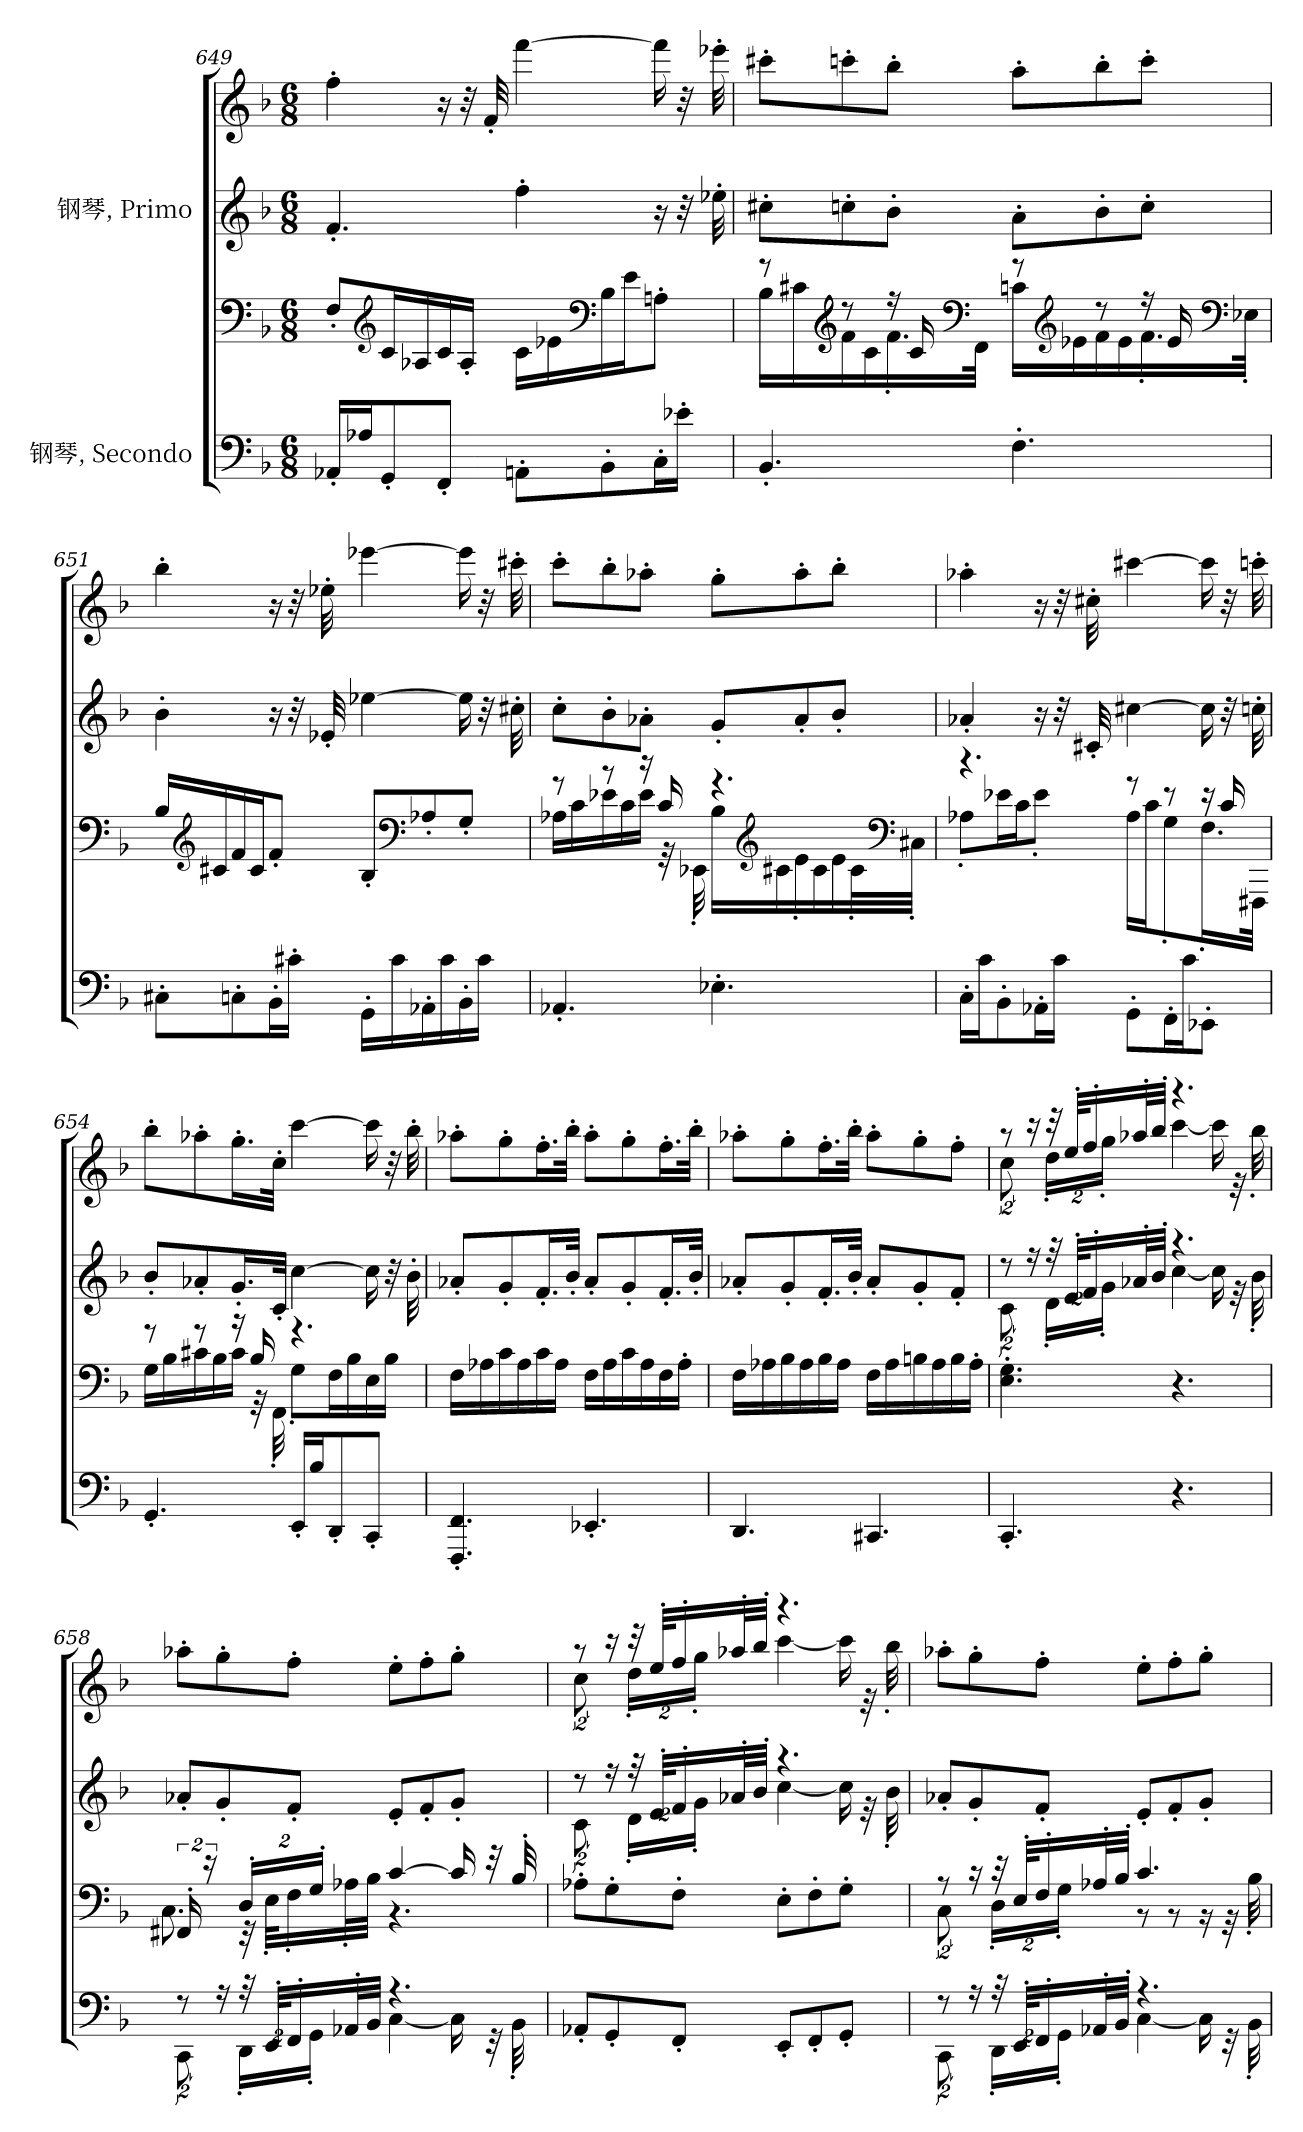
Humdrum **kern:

**kern	**kern	**kern	**kern
*part2	*part2	*part1	*part1
*staff4	*staff3	*staff2	*staff1
*I"钢琴, Secondo	*	*I"钢琴, Primo	*
*clefF4	*clefF4	*clefG2	*clefG2
*k[b-]	*k[b-]	*k[b-]	*k[b-]
*M6/8	*M6/8	*M6/8	*M6/8
=649	=649	=649	=649
16AA-X'/LL	8F'/L	4.f'/	4ff'\
16A-X/J	.	.	.
*	*clefG2	*	*
8GG'/	16c/L	.	.
.	16A-X/	.	.
8FF'/J	16c/	.	16r
.	16A-'/JJ	.	32r
.	.	.	32f'/
8AAn'\L	16c\LL	4ff'\	[4fff\
.	16e-X\	.	.
*	*clefF4	*	*
8BB-'\	16B-\	.	.
.	16e-\J	.	.
16C'\L	8An'\J	16r	16fff\]
16e-X'\JJ	.	32r	32r
.	.	32ee-X'\	32eee-X'\
!!LO:LB:g=z
=650	=650	=650	=650
*	*^	*	*
4.BB-'/	8r	16B-\LL	8cc#X'\L	8ccc#X'\L
.	.	16c#X\	.	.
*	*clefG2	*	*	*
.	8r	16f\	8ccn'\	8cccn'\
.	.	16c#\	.	.
.	16r	16.f'\	8b-'\J	8bb-'\J
.	16c#/	.	.	.
*	*clefF4	*	*	*
.	.	32FF\JJk	.	.
4.F'\	8r	16cn\LL	8a'\L	8aa'\L
*	*clefG2	*	*	*
.	.	16e-X\	.	.
.	8r	16f\	8b-'\	8bb-'\
.	.	16e-\	.	.
.	16r	16.f'\	8cc'\J	8ccc'\J
.	16e-/	.	.	.
*	*clefF4	*	*	*
.	.	32E-X'\JJk	.	.
*	*v	*v	*	*
!!LO:PB:g=z
=651	=651	=651	=651
8C#X'\L	16B-/LL	4b-'\	4bb-'\
*	*clefG2	*	*
.	16c#X/	.	.
8Cn'\	16f/	.	.
.	16c#/J	.	.
16BB-'\L	8f'/J	16r	16r
16c#X'\JJ	.	32r	32r
.	.	32e-X'/	32ee-X'\
*	*	*	*MM105
16GG'\LL	8B-'/L	[4ee-X\	[4eee-X\
16c#\	.	.	.
*	*clefF4	*	*
16AA-X'\	8A-X'/	.	.
16c#\	.	.	.
16BB-'\	8G'/J	16ee-\]	16eee-\]
16c#\JJ	.	32r	32r
.	.	32cc#X'\	32ccc#X'\
!!LO:LB:g=z
=652	=652	=652	=652
*	*^	*	*
4.AA-X'/	8r	16A-X\LL	8cc'\L	8ccc'\L
.	.	16c\	.	.
.	8r	16e-X\	8b-'\	8bb-'\
.	.	16c\	.	.
.	16r	16e-\JJ	8a-X'\J	8aa-X'\J
.	16c/	32r	.	.
.	.	32EE-X'\	.	.
4.E-X'\	4.r	16B-\LL	8g'/L	8gg'\L
*	*clefG2	*	*	*
.	.	16c#X\	.	.
.	.	16e-'\	8a-'/	8aa-'\
.	.	16c#\	.	.
.	.	16e-\	8b-'/J	8bb-'\J
.	.	32c#'\L	.	.
*	*clefF4	*	*	*
.	.	32C#X'\JJJ	.	.
!!LO:LB:g=z
=653	=653	=653	=653	=653
16C'\LL	4.r	8A-X'\L	4a-X'/	4aa-X'\
16c\J	.	.	.	.
8BB-'\	.	16e-X\L	.	.
.	.	16c\J	.	.
16AA-X'\L	.	8e-'\J	16r	16r
16c\JJ	.	.	32r	32r
.	.	.	32c#X'/	32cc#X'\
8GG'\L	8r	16A-\LL	[4cc#X\	[4ccc#X\
.	.	16c\J	.	.
16FF'\L	8r	8G'\	.	.
16c\J	.	.	.	.
8EE-X'\J	16r	16.F'\L	16cc#\]	16ccc#\]
.	16c/	.	32r	32r
.	.	32FFF#X\JJk	32ccn'\	32cccn'\
=654	=654	=654	=654	=654
4.GG'/	8r	16G\LL	8b-'/L	8bb-'\L
.	.	16B-\	.	.
.	8r	16c#X\	8a-X'/	8aa-X'\
.	.	16B-\	.	.
.	16r	16c#\JJ	16.g'/L	16.gg'\L
.	16B-/	32r	.	.
.	.	32FF'\	32c'/JJk	32cc'\JJk
16EE'/LL	4.r	8G'\L	[4cc\	[4ccc\
16B-/J	.	.	.	.
8DD'/	.	16F\L	.	.
.	.	16B-\	.	.
8CC'/J	.	16E\	16cc\]	16ccc\]
.	.	16B-\JJ	32r	32r
.	.	.	32b-'\	32bb-'\
*	*v	*v	*	*
!!LO:PB:g=z
=655	=655	=655	=655
4.FFF/' 4.FF/'	16F\LL	8a-X'/L	8aa-X'\L
.	16A-X\	.	.
.	16c\	8g'/	8gg'\
.	16A-\	.	.
.	16c\	16.f'/L	16.ff'\L
.	16A-\JJ	.	.
.	.	32b-'/JJk	32bb-'\JJk
4.EE-X'/	16F\LL	8a-'/L	8aa-'\L
.	16A-\	.	.
.	16c\	8g'/	8gg'\
.	16A-\	.	.
.	16F\	16.f'/L	16.ff'\L
.	16A-'\JJ	.	.
.	.	32b-'/JJk	32bb-'\JJk
=656	=656	=656	=656
4.DD/	16F\LL	8a-X'/L	8aa-X'\L
.	16A-X\	.	.
.	16B-\	8g'/	8gg'\
.	16A-\	.	.
.	16B-\	16.f'/L	16.ff'\L
.	16A-\JJ	.	.
.	.	32b-'/JJk	32bb-'\JJk
4.CC#X/	16F\LL	8a-'/L	8aa-'\L
.	16A-\	.	.
.	16Bn\	8g'/	8gg'\
.	16A-\	.	.
.	16B\	8f'/J	8ff'\J
.	16A-'\JJ	.	.
!!LO:LB:g=z
=657	=657	=657	=657
*	*	*	*MM110
*	*	*^	*^
4.CC'/	4.E\' 4.G\'	8r	16%3c\	8r	16%3cc\
.	.	16r	.	16r	.
.	.	32r	32%3d'\L	32r	32%3dd'\L
.	.	32e'/KLL	.	32ee'/KLL	.
.	.	16f'/	.	16ff'/	.
.	.	.	32%3g'\J	.	32%3gg'\J
.	.	32a-X'/L	.	32aa-X'/L	.
.	.	32b-'/JJJ	.	32bb-'/JJJ	.
4.r	4.r	4.r	[4cc\	4.r	[4ccc\
.	.	.	16cc\]	.	16ccc\]
.	.	.	32r	.	32r
.	.	.	32b-'\	.	32bb-'\
*	*	*v	*v	*	*
*	*	*	*v	*v
=658	=658	=658	=658
*^	*^	*	*
8r	16%3CC\	32%3FF#X'/	8.C\	8a-X'/L	8aa-X'\L
.	.	32%3r	.	.	.
16r	.	.	.	8g'/	8gg'\
32r	32%3DD'\L	32%3D'/L	32r	.	.
32EE'/KLL	.	.	32E'\KLL	.	.
16FF'/	.	.	16F'\	8f'/J	8ff'\J
.	32%3GG'\J	32%3G'/J	.	.	.
32AA-X'/L	.	.	32A-X'\L	.	.
32BB-/JJJ	.	.	32B-\JJJ	.	.
4.r	[4C\	[4c/	4.r	8e'/L	8ee'\L
.	.	.	.	8f'/	8ff'\
.	16C\]	16c/]	.	8g'/J	8gg'\J
.	32r	32r	.	.	.
.	32BB-'\	32B-'/	.	.	.
*v	*v	*	*	*	*
*	*v	*v	*	*
!!LO:LB:g=z
=659	=659	=659	=659
*	*	*^	*^
8AA-X'/L	8A-X'\L	8r	16%3c\	8r	16%3cc\
8GG'/	8G'\	16r	.	16r	.
.	.	32r	32%3d'\L	32r	32%3dd'\L
.	.	32e'/KLL	.	32ee'/KLL	.
8FF'/J	8F'\J	16f'/	.	16ff'/	.
.	.	.	32%3g'\J	.	32%3gg'\J
.	.	32a-X'/L	.	32aa-X'/L	.
.	.	32b-'/JJJ	.	32bb-'/JJJ	.
8EE'/L	8E'\L	4.r	[4cc\	4.r	[4ccc\
8FF'/	8F'\	.	.	.	.
8GG'/J	8G'\J	.	16cc\]	.	16ccc\]
.	.	.	32r	.	32r
.	.	.	32b-'\	.	32bb-'\
*	*	*v	*v	*	*
*	*	*	*v	*v
=660	=660	=660	=660
*^	*^	*	*
8r	16%3CC\	8r	16%3C\	8a-X'/L	8aa-X'\L
16r	.	16r	.	8g'/	8gg'\
32r	32%3DD'\L	32r	32%3D'\L	.	.
32EE'/KLL	.	32E'/KLL	.	.	.
16FF'/	.	16F'/	.	8f'/J	8ff'\J
.	32%3GG'\J	.	32%3G'\J	.	.
32AA-X'/L	.	32A-X'/L	.	.	.
32BB-'/JJJ	.	32B-'/JJJ	.	.	.
4.r	[4C\	4.c/	8r	8e'/L	8ee'\L
.	.	.	8r	8f'/	8ff'\
.	16C\]	.	16r	8g'/J	8gg'\J
.	32r	.	32r	.	.
.	32BB-'\	.	32B-'\	.	.
*v	*v	*	*	*	*
*	*v	*v	*	*
=	=	=	=
*-	*-	*-	*-
